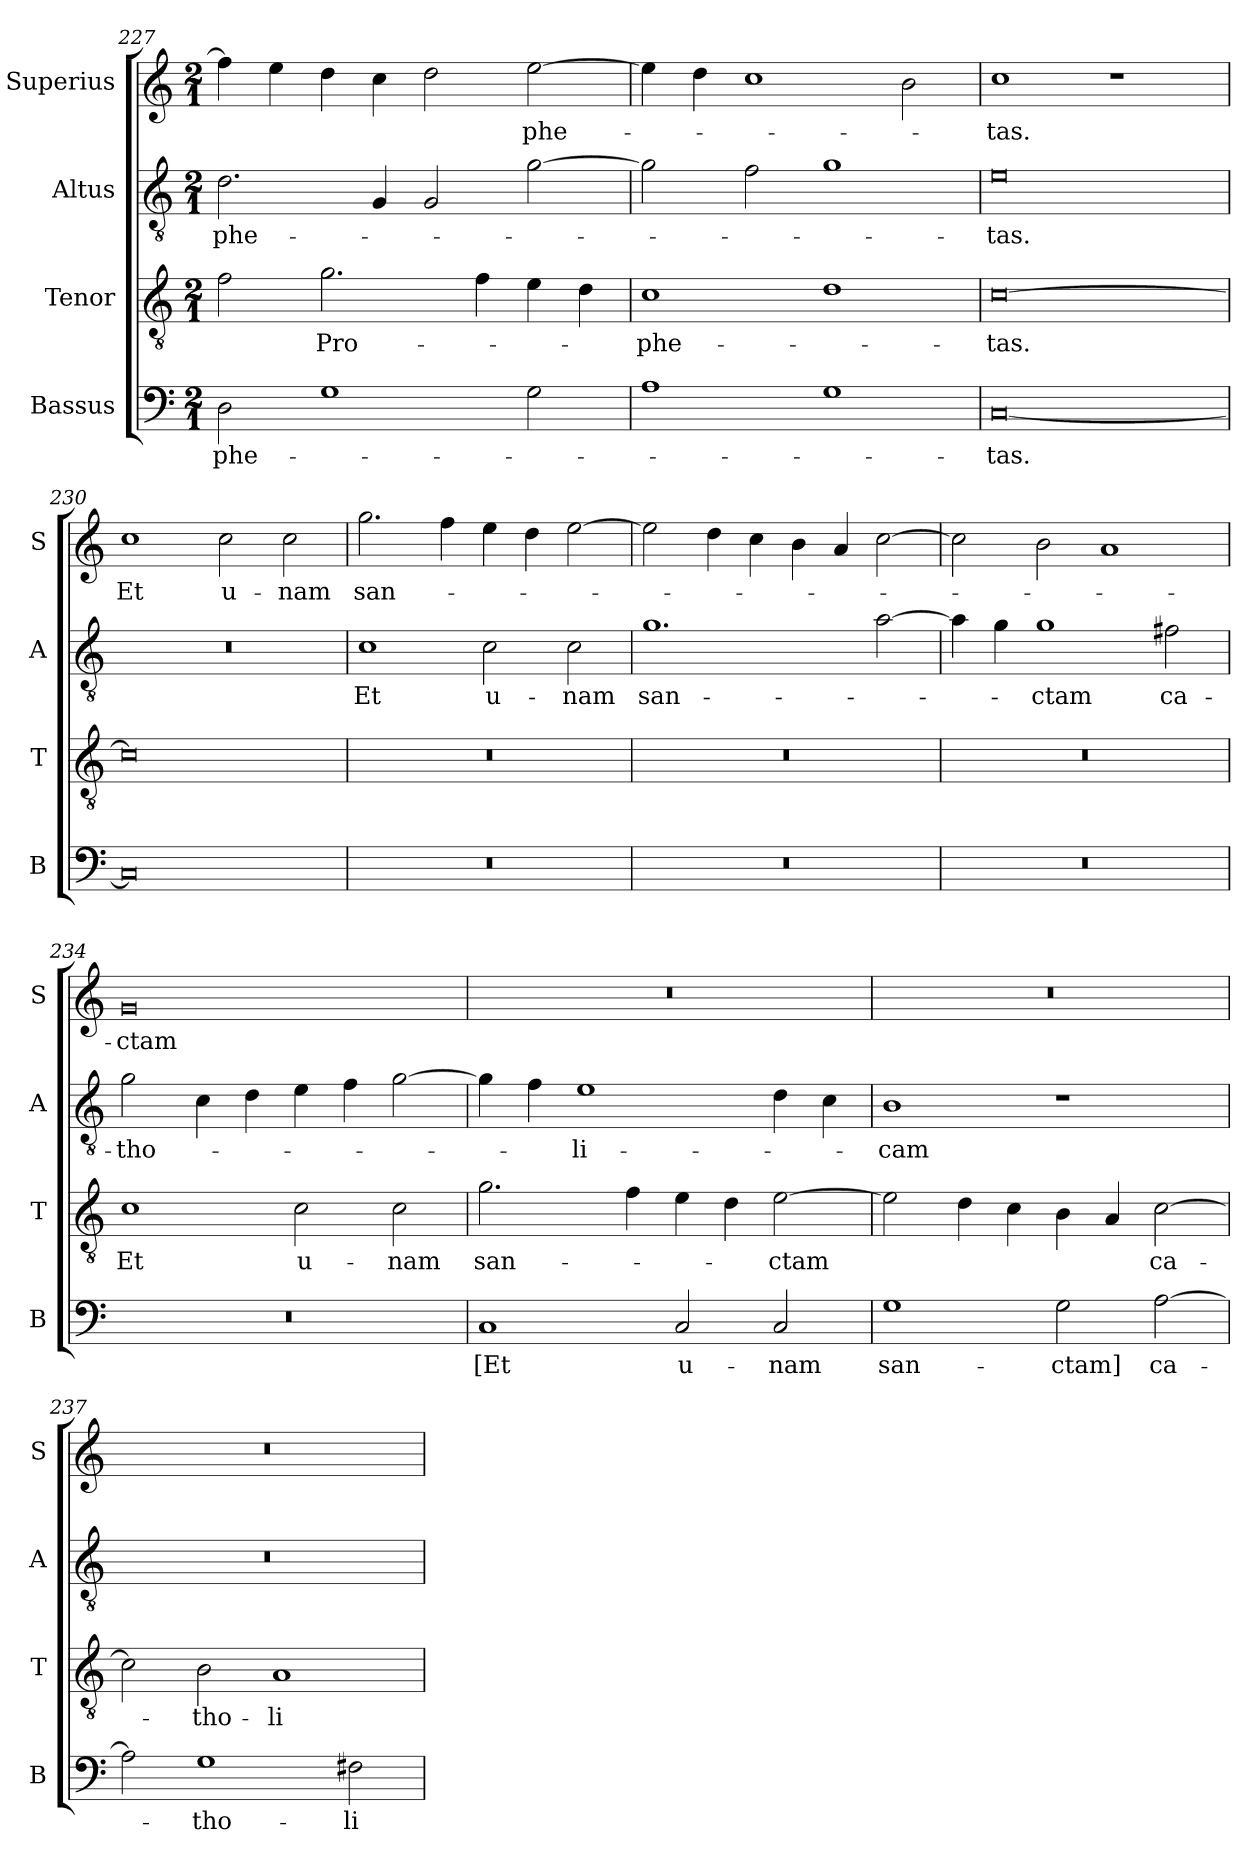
**kern	**text	**kern	**text	**kern	**text	**kern	**text
*part4	*part4	*part3	*part3	*part2	*part2	*part1	*part1
*staff4	*staff4	*staff3	*staff3	*staff2	*staff2	*staff1	*staff1
*I"Bassus	*	*I"Tenor	*	*I"Altus	*	*I"Superius	*
*I'B	*	*I'T	*	*I'A	*	*I'S	*
*clefF4	*	*clefGv2	*	*clefGv2	*	*clefG2	*
*k[]	*	*k[]	*	*k[]	*	*k[]	*
*M2/1	*	*M2/1	*	*M2/1	*	*M2/1	*
=227	=227	=227	=227	=227	=227	=227	=227
2D\	-phe-	2f\	.	2.d\	-phe-	4ff\]	.
.	.	.	.	.	.	4ee\	.
1G	.	2.g\	Pro-	.	.	4dd\	.
.	.	.	.	4G/	.	4cc\	.
.	.	.	.	2G/	.	2dd\	.
.	.	4f\	.	.	.	.	.
2G\	.	4e\	.	[2g\	.	[2ee\	-phe-
.	.	4d\	.	.	.	.	.
=228	=228	=228	=228	=228	=228	=228	=228
1A	.	1c	-phe-	2g\]	.	4ee\]	.
.	.	.	.	.	.	4dd\	.
.	.	.	.	2f\	.	1cc	.
1G	.	1d	.	1g	.	.	.
.	.	.	.	.	.	2b\	.
=229	=229	=229	=229	=229	=229	=229	=229
[0C	-tas.	[0c	-tas.	0e	-tas.	1cc	-tas.
.	.	.	.	.	.	1r	.
=230	=230	=230	=230	=230	=230	=230	=230
0C]	.	0c]	.	0r	.	1cc	Et
.	.	.	.	.	.	2cc\	u-
.	.	.	.	.	.	2cc\	-nam
=231	=231	=231	=231	=231	=231	=231	=231
0r	.	0r	.	1c	Et	2.gg\	san-
.	.	.	.	.	.	4ff\	.
.	.	.	.	2c\	u-	4ee\	.
.	.	.	.	.	.	4dd\	.
.	.	.	.	2c\	-nam	[2ee\	.
=232	=232	=232	=232	=232	=232	=232	=232
0r	.	0r	.	1.g	san-	2ee\]	.
.	.	.	.	.	.	4dd\	.
.	.	.	.	.	.	4cc\	.
.	.	.	.	.	.	4b\	.
.	.	.	.	.	.	4a/	.
.	.	.	.	[2a\	.	[2cc\	.
=233	=233	=233	=233	=233	=233	=233	=233
0r	.	0r	.	4a\]	.	2cc\]	.
.	.	.	.	4g\	.	.	.
.	.	.	.	1g	-ctam	2b\	.
.	.	.	.	.	.	1a	.
.	.	.	.	2f#X\	ca-	.	.
=234	=234	=234	=234	=234	=234	=234	=234
0r	.	1c	Et	2g\	-tho-	0g	-ctam
.	.	.	.	4c\	.	.	.
.	.	.	.	4d\	.	.	.
.	.	2c\	u-	4e\	.	.	.
.	.	.	.	4f\	.	.	.
.	.	2c\	-nam	[2g\	.	.	.
=235	=235	=235	=235	=235	=235	=235	=235
1C	[Et	2.g\	san-	4g\]	.	0r	.
.	.	.	.	4f\	.	.	.
.	.	.	.	1e	-li-	.	.
.	.	4f\	.	.	.	.	.
2C/	u-	4e\	.	.	.	.	.
.	.	4d\	.	.	.	.	.
2C/	-nam	[2e\	-ctam	4d\	.	.	.
.	.	.	.	4c\	.	.	.
=236	=236	=236	=236	=236	=236	=236	=236
1G	san-	2e\]	.	1B	-cam	0r	.
.	.	4d\	.	.	.	.	.
.	.	4c\	.	.	.	.	.
2G\	-ctam]	4B\	.	1r	.	.	.
.	.	4A/	.	.	.	.	.
[2A\	ca-	[2c\	ca-	.	.	.	.
=237	=237	=237	=237	=237	=237	=237	=237
2A\]	.	2c\]	.	0r	.	0r	.
1G	-tho-	2B\	-tho-	.	.	.	.
.	.	1A	-li-	.	.	.	.
2F#X\	-li-	.	.	.	.	.	.
=	=	=	=	=	=	=	=
*-	*-	*-	*-	*-	*-	*-	*-
